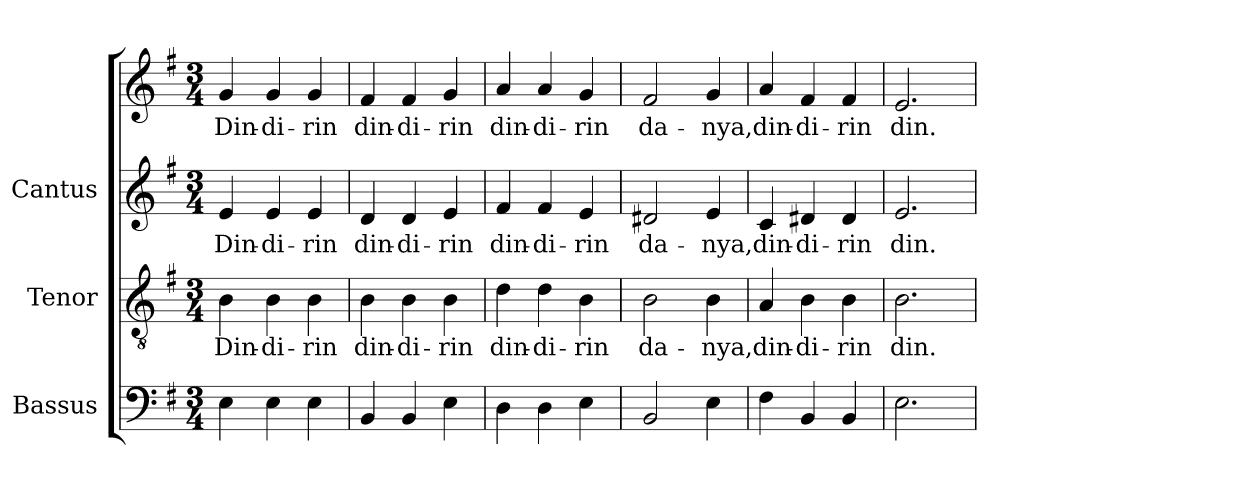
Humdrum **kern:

**kern	**kern	**text	**kern	**text	**kern	**text
*part3	*part2	*part2	*part1	*part1	*part1	*part1
*staff4	*staff3	*staff3	*staff2	*staff2	*staff1	*staff1
*I"Bassus	*I"Tenor	*	*I"Cantus	*	*	*
!!LO:PB:g=z
*stria5	*stria5	*	*stria5	*	*stria5	*
*clefF4	*clefGv2	*	*clefG2	*	*clefG2	*
*k[f#]	*k[f#]	*	*k[f#]	*	*k[f#]	*
*G:	*G:	*	*G:	*	*G:	*
*M3/4	*M3/4	*	*M3/4	*	*M3/4	*
*MM270	*MM270	*	*MM270	*	*MM270	*
=1	=1	=1	=1	=1	=1	=1
!	!	!LO:LY:b:cj	!	!LO:LY:b:cj	!	!LO:LY:b:cj
4E\	4B\	Din-	4e/	Din-	4g/	Din-
!	!	!LO:LY:b:cj	!	!LO:LY:b:cj	!	!LO:LY:b:cj
4E\	4B\	-di-	4e/	-di-	4g/	-di-
!	!	!LO:LY:b:cj	!	!LO:LY:b:cj	!	!LO:LY:b:cj
4E\	4B\	-rin	4e/	-rin	4g/	-rin
=2	=2	=2	=2	=2	=2	=2
!	!	!LO:LY:b:cj	!	!LO:LY:b:cj	!	!LO:LY:b:cj
4BB/	4B\	din-	4d/	din-	4f#/	din-
!	!	!LO:LY:b:cj	!	!LO:LY:b:cj	!	!LO:LY:b:cj
4BB/	4B\	-di-	4d/	-di-	4f#/	-di-
!	!	!LO:LY:b:cj	!	!LO:LY:b:cj	!	!LO:LY:b:cj
4E\	4B\	-rin	4e/	-rin	4g/	-rin
=3	=3	=3	=3	=3	=3	=3
!	!	!LO:LY:b:cj	!	!LO:LY:b:cj	!	!LO:LY:b:cj
4D\	4d\	din-	4f#/	din-	4a/	din-
!	!	!LO:LY:b:cj	!	!LO:LY:b:cj	!	!LO:LY:b:cj
4D\	4d\	-di-	4f#/	-di-	4a/	-di-
!	!	!LO:LY:b:cj	!	!LO:LY:b:cj	!	!LO:LY:b:cj
4E\	4B\	-rin	4e/	-rin	4g/	-rin
=4	=4	=4	=4	=4	=4	=4
!	!	!LO:LY:b:cj	!	!LO:LY:b:cj	!	!LO:LY:b:cj
2BB/	2B\	da-	2d#X/	da-	2f#/	da-
!	!	!LO:LY:b:cj	!	!LO:LY:b:cj	!	!LO:LY:b:cj
4E\	4B\	-nya,	4e/	-nya,	4g/	-nya,
=5	=5	=5	=5	=5	=5	=5
!	!	!LO:LY:b:cj	!	!LO:LY:b:cj	!	!LO:LY:b:cj
4F#\	4A/	din-	4c/	din-	4a/	din-
!	!	!LO:LY:b:cj	!	!LO:LY:b:cj	!	!LO:LY:b:cj
4BB/	4B\	-di-	4d#X/	-di-	4f#/	-di-
!	!	!LO:LY:b:cj	!	!LO:LY:b:cj	!	!LO:LY:b:cj
4BB/	4B\	-rin	4d#/	-rin	4f#/	-rin
=6	=6	=6	=6	=6	=6	=6
!	!	!LO:LY:b:cj	!	!LO:LY:b:cj	!	!LO:LY:b:cj
2.E\	2.B\	din.	2.e/	din.	2.e/	din.
=	=	=	=	=	=	=
*-	*-	*-	*-	*-	*-	*-
